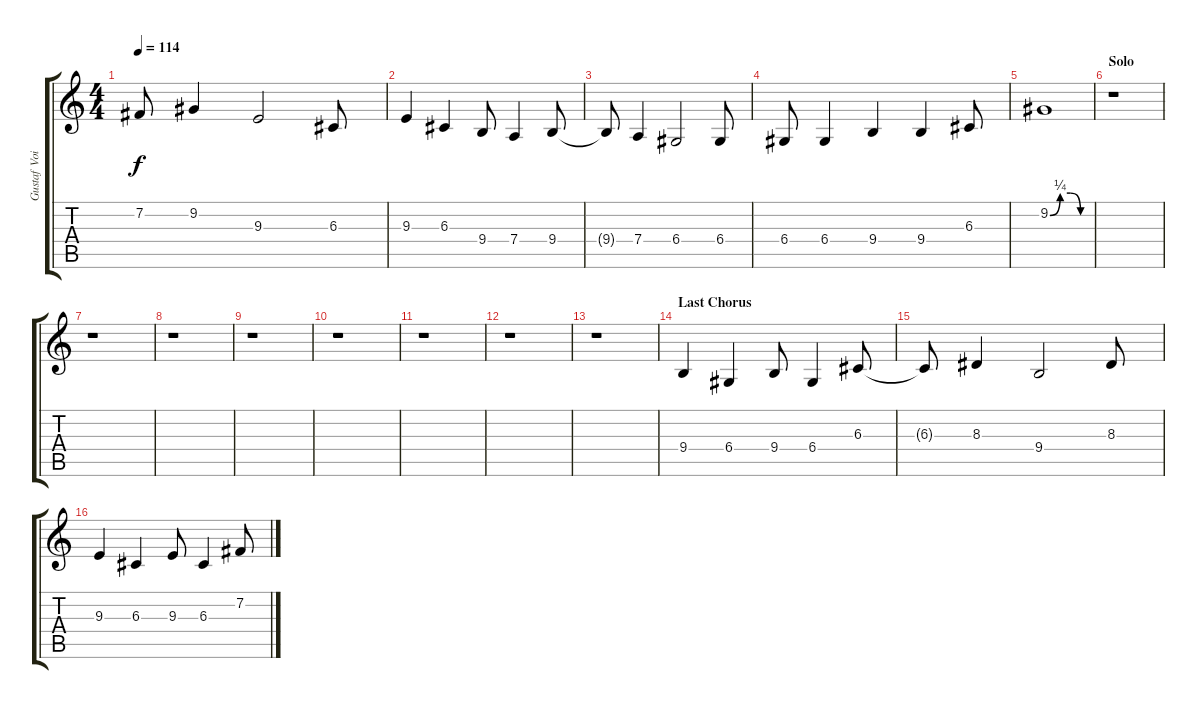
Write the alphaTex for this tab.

\track ("Gustaf Voice" "Gustaf Voi") {instrument altosax}
\staff {score tabs}
\tuning (E4 B3 G3 D3 A2 E2) {hide}
\ts (4 4)
\tempo 114
\clef g2
\ks c
7.2{t}.8{dy f} 9.2.4 9.3.2 6.3.8 |
9.3.4 6.3.4 9.4.8 7.4.4 9.4.8 |
9.4{t}.8 7.4.4 6.4.2 6.4.8 |
6.4.8 6.4.4 9.4.4 9.4.4 6.3.8 |
9.2{be (custom 0 0 15 1 30 1 45 0 60 0)}.1 |
\section ("" "Solo")
r.1 |
r.1 |
r.1 |
r.1 |
r.1 |
r.1 |
r.1 |
r.1 |
\section ("" "Last Chorus")
9.4.4 6.4.4 9.4.8 6.4.4 6.3.8 |
6.3{t}.8 8.3.4 9.4.2 8.3.8 |
9.3.4 6.3.4 9.3.8 6.3.4 7.2.8
